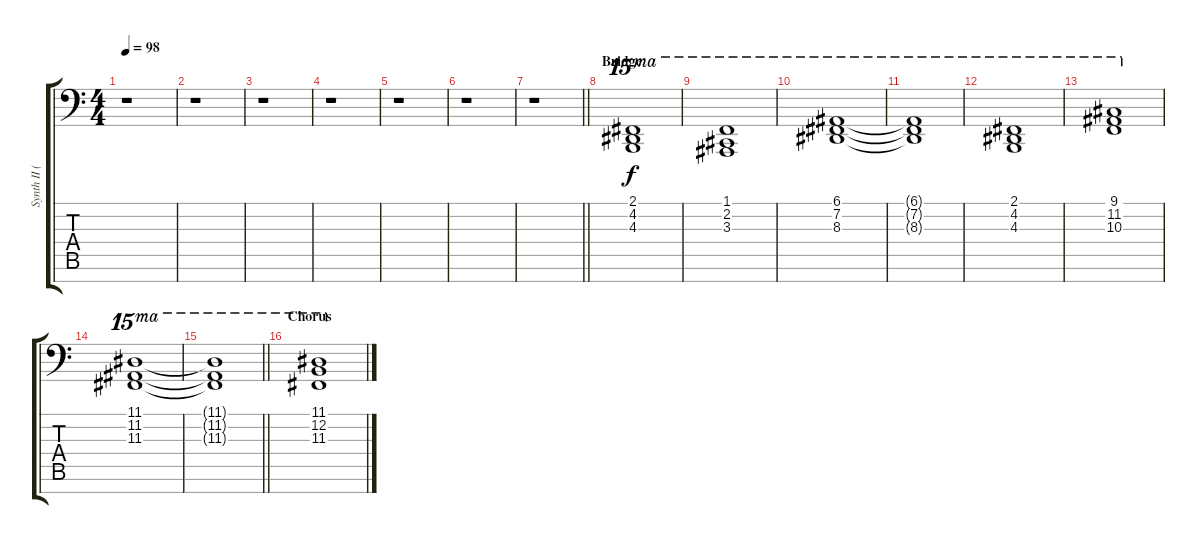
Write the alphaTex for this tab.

\track ("Synth II (Banks)" "Synth II (") {instrument choiraahs}
\staff {score tabs}
\tuning (E4 B3 G3 D3 A2 E2 C-1) {hide}
\ts (4 4)
\tempo 98
\clef f4
\ks c
r.1{dy f} |
r.1 |
r.1 |
r.1 |
r.1 |
r.1 |
\barLineRight lightlight
r.1 |
\section ("" "Bridge")
(2.1 4.2 4.3).1{ot 15ma} |
(1.1 2.2 3.3).1{ot 15ma} |
(6.1 7.2 8.3).1{ot 15ma} |
(6.1{t} 7.2{t} 8.3{t}).1{ot 15ma} |
(2.1 4.2 4.3).1{ot 15ma} |
(9.1 11.2 10.3).1{ot 15ma} |
(11.1 11.2 11.3).1{ot 15ma} |
\barLineRight lightlight
(11.1{t} 11.2{t} 11.3{t}).1{ot 15ma} |
\section ("" "Chorus")
(11.1 12.2 11.3).1{ot 15ma}
